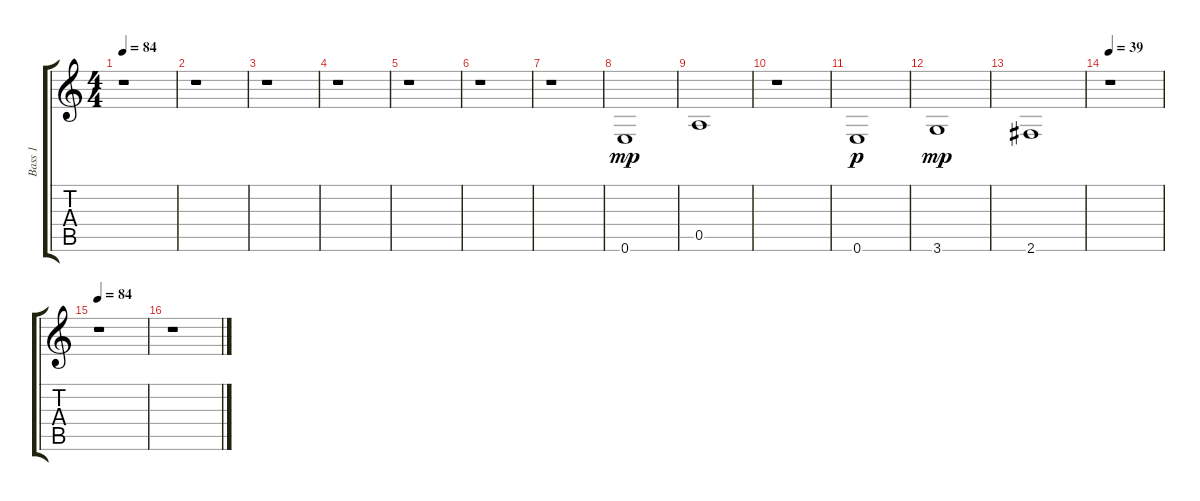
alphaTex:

\track ("Bass 1" "Bass 1") {instrument synthbass2}
\staff {score tabs}
\tuning (E4 B3 G3 D3 A2 E2) {hide}
\ts (4 4)
\tempo 84
\clef g2
\ks c
r.1{dy mf} |
r.1 |
r.1 |
r.1 |
r.1 |
r.1 |
r.1 |
0.6.1{dy mp} |
0.5.1 |
r.1 |
0.6.1{dy p} |
3.6.1{dy mp} |
2.6.1 |
\tempo 39
r.1 |
\tempo 84
r.1 |
r.1
